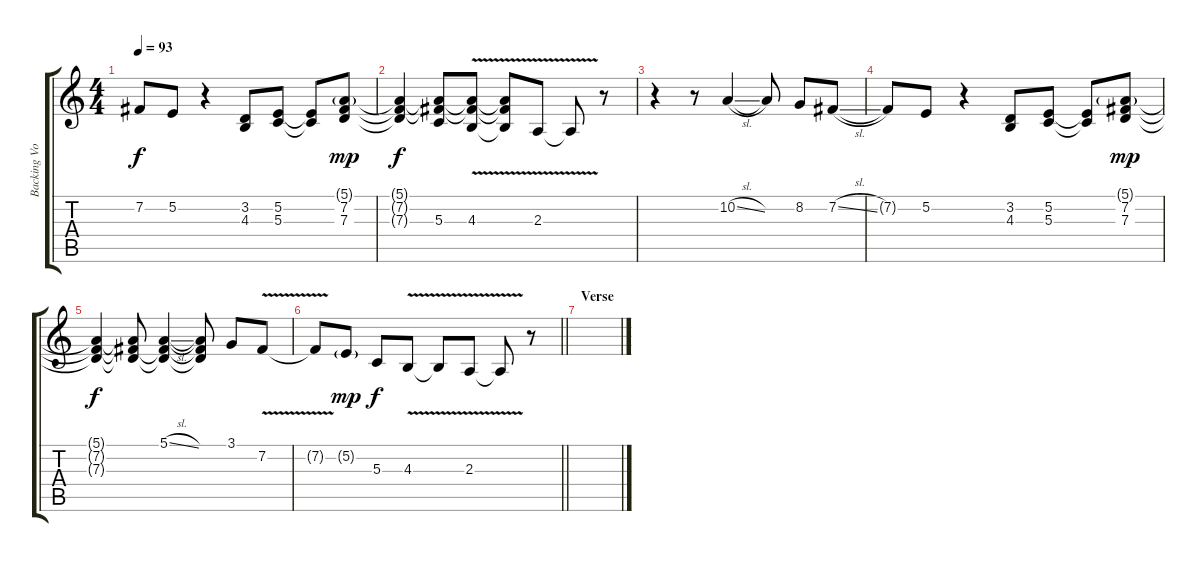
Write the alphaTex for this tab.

\track ("Backing Vocals 2" "Backing Vo") {instrument voiceoohs}
\staff {score tabs}
\tuning (E4 B3 G3 D3 A2 E2) {hide}
\ts (4 4)
\tempo 93
\clef g2
\ks c
7.2{t}.8{dy f} 5.2.8 r.4 (3.2 4.3).8 (5.2 5.3).8 (5.2{t} 5.3{t}).8 (5.1{g} 7.2 7.3).8{dy mp} |
(5.1{t} 7.2{t} 7.3{t}).4{dy f} (5.1{t} 7.2{t} 5.3).8 (5.1{t} 7.2{t} 4.3{v}).8 (5.1{t} 7.2{t} 4.3{t}).8 2.3{v}.8 2.3{t}.8 r.8 |
r.4 r.8 10.2{sl}.4 10.2{t}.8 8.2.8 7.2{sl}.8 |
7.2{t}.8 5.2.8 r.4 (3.2 4.3).8 (5.2 5.3).8 (5.2{t} 5.3{t}).8 (5.1{g} 7.2 7.3).8{dy mp} |
(5.1{t} 7.2{t} 7.3{t}).4{dy f} (5.1{t} 7.2{t} 7.3{t}).8 (5.1{sl} 7.2{t} 7.3{t}).4 (5.1{t} 7.2{t} 7.3{t}).8 3.1.8 7.2{v}.8 |
\barLineRight lightlight
7.2{t}.8 5.2{g}.8{dy mp} 5.3.8{dy f} 4.3{v}.8 4.3{t}.8 2.3{v}.8 2.3{t}.8 r.8 |
\section ("" "Verse")
